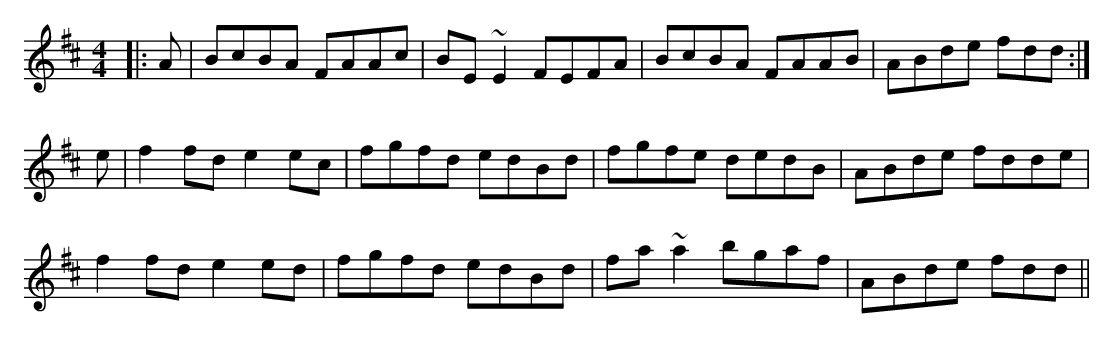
X:1
M:4/4
K:D
|:A|BcBA FAAc|BE~E2 FEFA|BcBA FAAB|ABde fdd:|
e|f2fd e2ec|fgfd edBd|fgfe dedB|ABde fdde|
f2fd e2ed|fgfd edBd|fa~a2 bgaf|ABde fdd||
